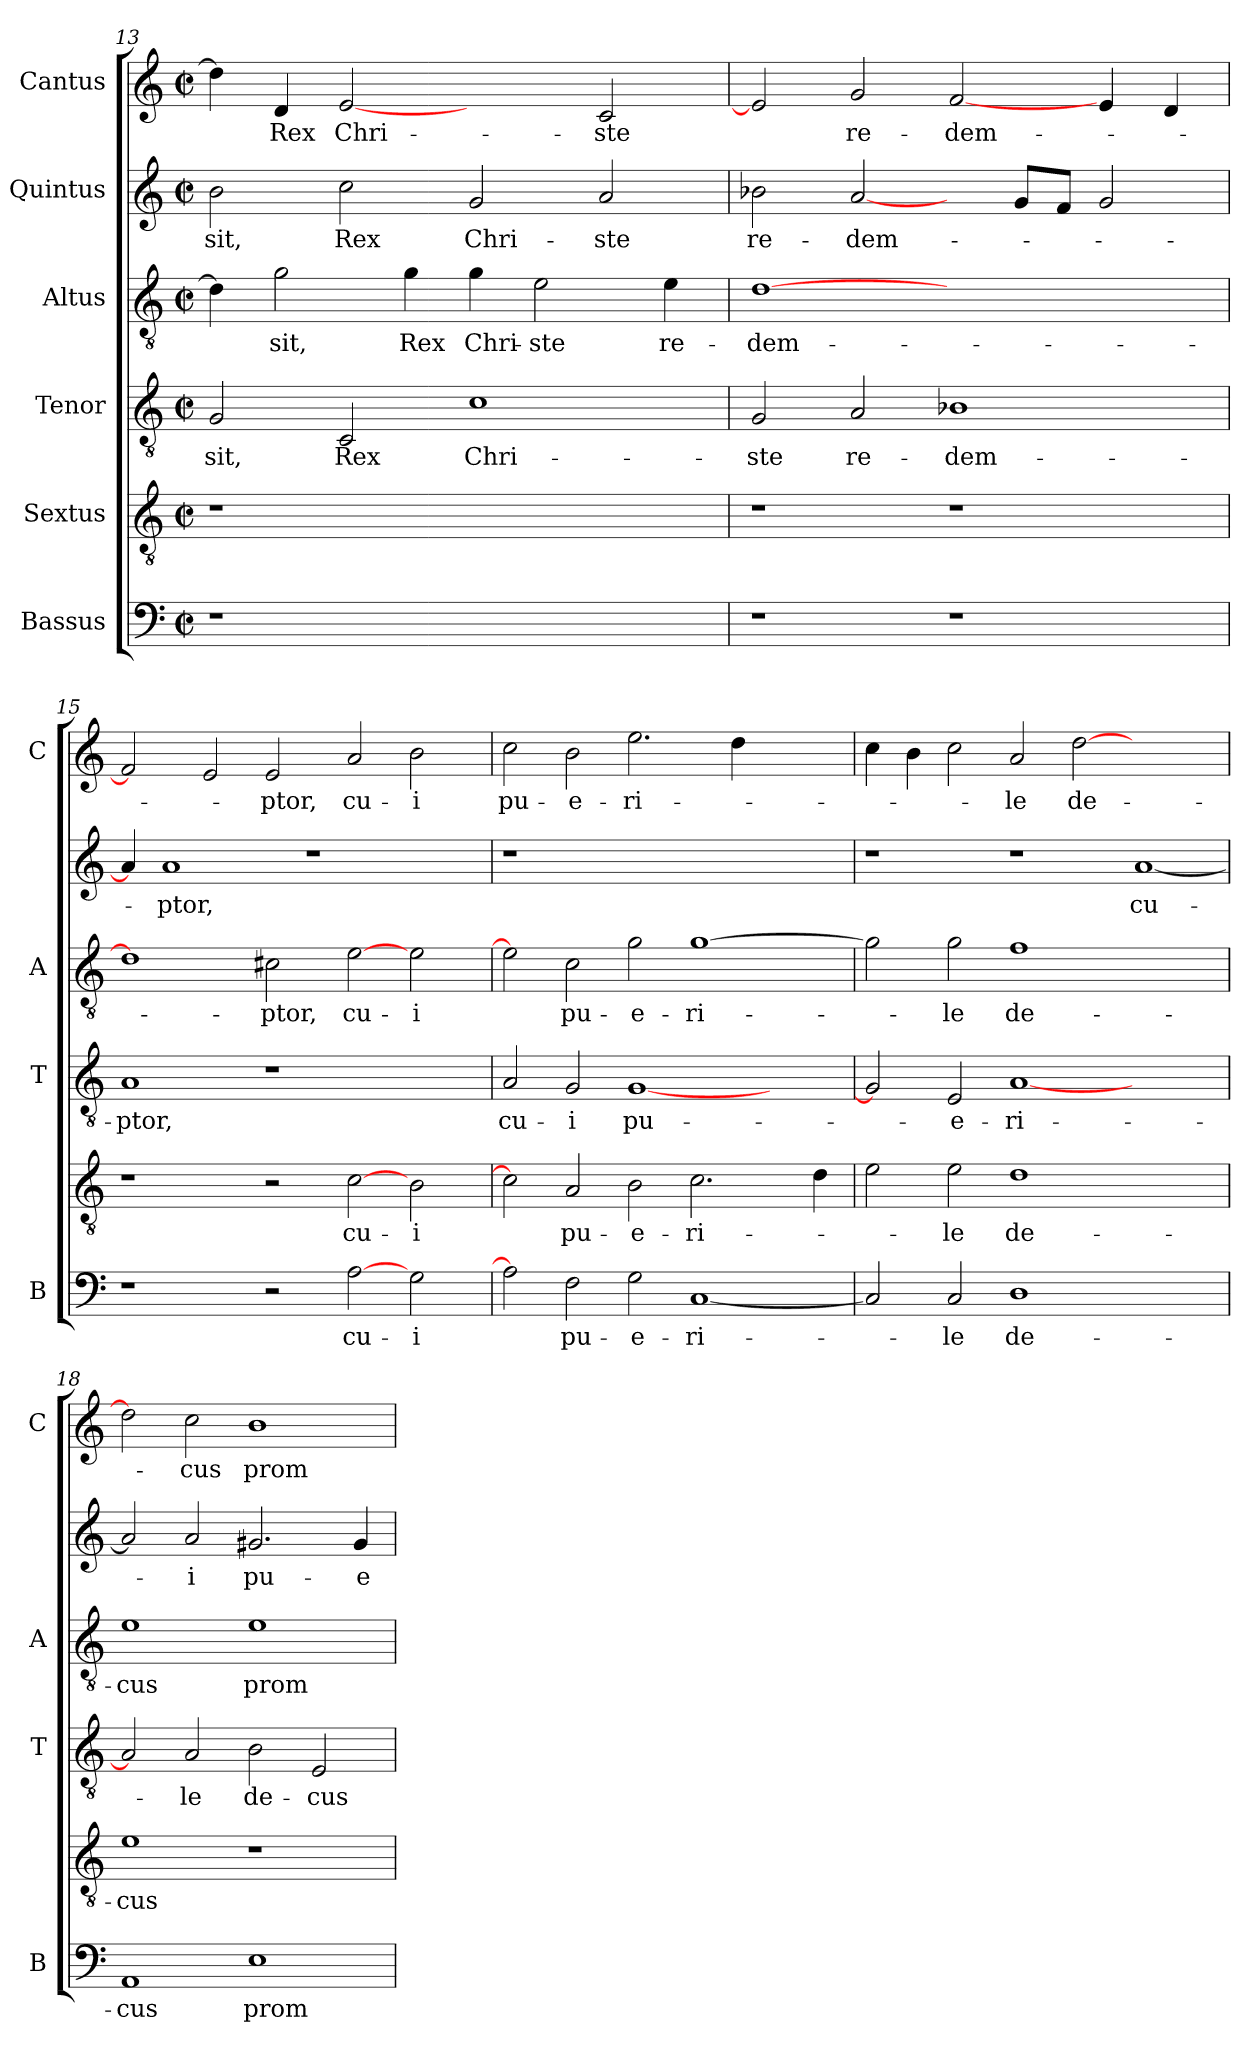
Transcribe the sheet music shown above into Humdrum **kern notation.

**kern	**text	**kern	**text	**kern	**text	**kern	**text	**kern	**text	**kern	**text
*part6	*part6	*part5	*part5	*part4	*part4	*part3	*part3	*part2	*part2	*part1	*part1
*staff6	*staff6	*staff5	*staff5	*staff4	*staff4	*staff3	*staff3	*staff2	*staff2	*staff1	*staff1
*I"Bassus	*	*I"Sextus	*	*I"Tenor	*	*I"Altus	*	*I"Quintus	*	*I"Cantus	*
*I'B	*	*	*	*I'T	*	*I'A	*	*	*	*I'C	*
*clefF4	*	*clefGv2	*	*clefGv2	*	*clefGv2	*	*clefG2	*	*clefG2	*
*k[]	*	*k[]	*	*k[]	*	*k[]	*	*k[]	*	*k[]	*
*C:	*	*C:	*	*C:	*	*C:	*	*C:	*	*C:	*
*M2/2	*	*M2/2	*	*M2/2	*	*M2/2	*	*M2/2	*	*M2/2	*
*met(c|)	*	*met(c|)	*	*met(c|)	*	*met(c|)	*	*met(c|)	*	*met(c|)	*
=13	=13	=13	=13	=13	=13	=13	=13	=13	=13	=13	=13
1r	.	1r	.	2G/	sit,	4d\]	.	2b\	sit,	4dd\]	.
.	.	.	.	.	.	2g\	sit,	.	.	4d/	Rex
.	.	.	.	2C/	Rex	.	.	2cc\	Rex	[2e	Chri-
.	.	.	.	.	.	4g\	Rex	.	.	.	.
1ryy	.	1ryy	.	1c	Chri-	4g\	Chri-	2g/	Chri-	2ryy	.
.	.	.	.	.	.	2e\	-ste	.	.	.	.
.	.	.	.	.	.	.	.	2a/	-ste	2c/	-ste
.	.	.	.	.	.	4e\	re-	.	.	.	.
=14	=14	=14	=14	=14	=14	=14	=14	=14	=14	=14	=14
1r	.	1r	.	2G/	-ste	[1d	-dem-	2b-X\	re-	2e]	.
.	.	.	.	2A/	re-	.	.	[2a/	-dem-	2g/	re-
1r	.	1r	.	1B-X	-dem-	1ryy	.	4ryy	.	[2f	-dem-
.	.	.	.	.	.	.	.	8g/L	.	.	.
.	.	.	.	.	.	.	.	8f/J	.	.	.
.	.	.	.	.	.	.	.	2g/	.	4e/	.
.	.	.	.	.	.	.	.	.	.	4d/	.
!!LO:PB:g=z
=15	=15	=15	=15	=15	=15	=15	=15	=15	=15	=15	=15
1r	.	1r	.	1A	-ptor,	1d]	.	4a/]	.	2f]	.
.	.	.	.	.	.	.	.	1a	-ptor,	.	.
.	.	.	.	.	.	.	.	.	.	2e/	.
2r	.	2r	.	1r	.	2c#X\	-ptor,	.	.	2e/	-ptor,
.	.	.	.	.	.	.	.	1r	.	.	.
[2A	cu-	[2c	cu-	.	.	[2e	cu-	.	.	2a/	cu-
2G\	-i	2B\	-i	2ryy	.	2e\	-i	.	.	2b\	-i
.	.	.	.	.	.	.	.	4ryy	.	.	.
=16	=16	=16	=16	=16	=16	=16	=16	=16	=16	=16	=16
2A]	.	2c]	.	2A/	cu-	2e]	.	1r	.	2cc\	pu-
2F\	pu-	2A/	pu-	2G/	-i	2c\	pu-	.	.	2b\	-e-
2G\	-e-	2B\	-e-	[1G	pu-	2g\	-e-	1.ryy	.	2.ee\	-ri-
[1C	-ri-	2.c\	-ri-	.	.	[1g	-ri-	.	.	.	.
.	.	.	.	.	.	.	.	.	.	4dd\	.
.	.	.	.	2ryy	.	.	.	.	.	2ryy	.
.	.	4d\	.	.	.	.	.	.	.	.	.
=17	=17	=17	=17	=17	=17	=17	=17	=17	=17	=17	=17
2C/]	.	2e\	.	2G/]	.	2g\]	.	1r	.	4cc\	.
.	.	.	.	.	.	.	.	.	.	4b\	.
2C/	-le	2e\	-le	2E/	-e-	2g\	-le	.	.	2cc\	.
1D	de-	1d	de-	[1A	-ri-	1f	de-	1r	.	2a/	-le
.	.	.	.	.	.	.	.	.	.	[2dd\	de-
1ryy	.	1ryy	.	1ryy	.	1ryy	.	[1a	cu-	1ryy	.
=18	=18	=18	=18	=18	=18	=18	=18	=18	=18	=18	=18
1AA	-cus	1e	-cus	2A/]	.	1e	-cus	2a/]	.	2dd\]	.
.	.	.	.	2A/	-le	.	.	2a/	-i	2cc\	-cus
1E	prom-	1r	.	2B\	de-	1e	prom-	2.g#X/	pu-	1b	prom-
.	.	.	.	2E/	-cus	.	.	.	.	.	.
.	.	.	.	.	.	.	.	4g#/	-e-	.	.
=	=	=	=	=	=	=	=	=	=	=	=
*-	*-	*-	*-	*-	*-	*-	*-	*-	*-	*-	*-
